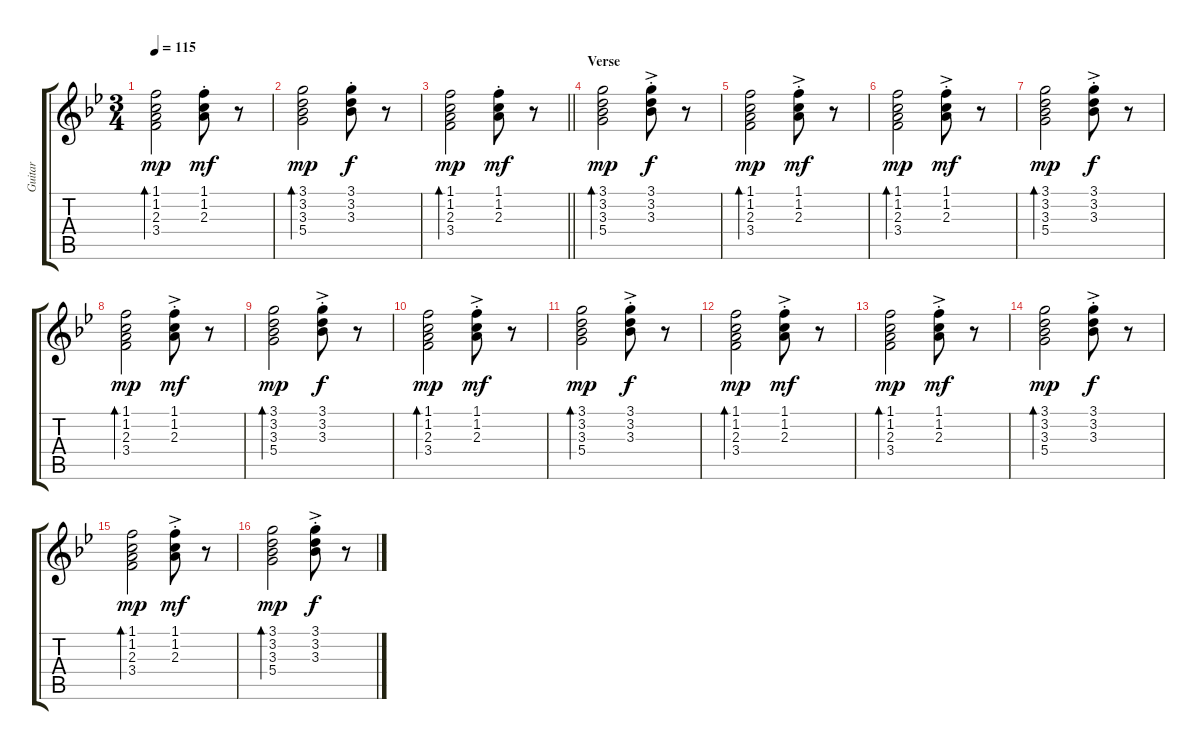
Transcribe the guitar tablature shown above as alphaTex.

\track ("Guitar" "Guitar") {instrument electricguitarjazz}
\staff {score tabs}
\tuning (E4 B3 G3 D3 A2 E2) {hide}
\ts (3 4)
\tempo 115
\clef g2
\ks gminor
(1.1 1.2 2.3 3.4).2{bd 120 dy mp} (1.1{st} 1.2{st} 2.3{st}).8{dy mf} r.8 |
(3.1 3.2 3.3 5.4).2{bd 120 dy mp} (3.1{st} 3.2{st} 3.3{st}).8{dy f} r.8 |
\barLineRight lightlight
(1.1 1.2 2.3 3.4).2{bd 120 dy mp} (1.1{st} 1.2{st} 2.3{st}).8{dy mf} r.8 |
\section ("" "Verse")
(3.1 3.2 3.3 5.4).2{bd 120 dy mp} (3.1{ac st} 3.2{ac st} 3.3{ac st}).8{dy f} r.8 |
(1.1 1.2 2.3 3.4).2{bd 120 dy mp} (1.1{ac st} 1.2{ac st} 2.3{ac st}).8{dy mf} r.8 |
(1.1 1.2 2.3 3.4).2{bd 120 dy mp} (1.1{ac st} 1.2{ac st} 2.3{ac st}).8{dy mf} r.8 |
(3.1 3.2 3.3 5.4).2{bd 120 dy mp} (3.1{ac st} 3.2{ac st} 3.3{ac st}).8{dy f} r.8 |
(1.1 1.2 2.3 3.4).2{bd 120 dy mp} (1.1{ac st} 1.2{ac st} 2.3{ac st}).8{dy mf} r.8 |
(3.1 3.2 3.3 5.4).2{bd 120 dy mp} (3.1{ac st} 3.2{ac st} 3.3{ac st}).8{dy f} r.8 |
(1.1 1.2 2.3 3.4).2{bd 120 dy mp} (1.1{ac st} 1.2{ac st} 2.3{ac st}).8{dy mf} r.8 |
(3.1 3.2 3.3 5.4).2{bd 120 dy mp} (3.1{ac st} 3.2{ac st} 3.3{ac st}).8{dy f} r.8 |
(1.1 1.2 2.3 3.4).2{bd 120 dy mp} (1.1{ac st} 1.2{ac st} 2.3{ac st}).8{dy mf} r.8 |
(1.1 1.2 2.3 3.4).2{bd 120 dy mp} (1.1{ac st} 1.2{ac st} 2.3{ac st}).8{dy mf} r.8 |
(3.1 3.2 3.3 5.4).2{bd 120 dy mp} (3.1{ac st} 3.2{ac st} 3.3{ac st}).8{dy f} r.8 |
(1.1 1.2 2.3 3.4).2{bd 120 dy mp} (1.1{ac st} 1.2{ac st} 2.3{ac st}).8{dy mf} r.8 |
(3.1 3.2 3.3 5.4).2{bd 120 dy mp} (3.1{ac st} 3.2{ac st} 3.3{ac st}).8{dy f} r.8
